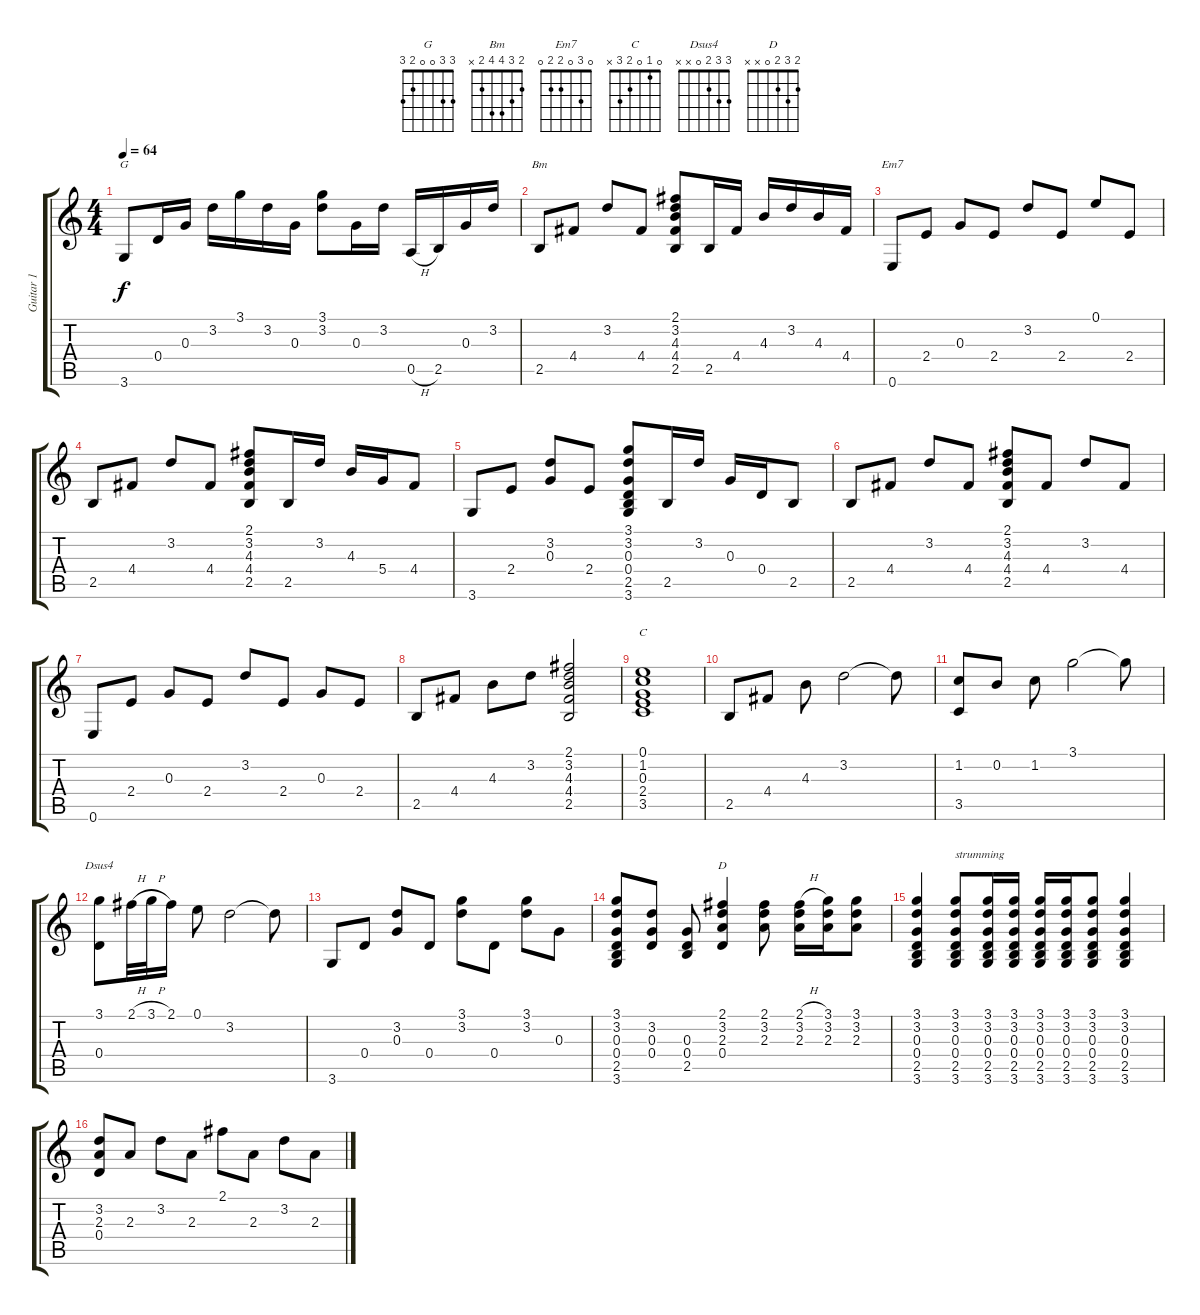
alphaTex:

\track ("Guitar 1" "Guitar 1") {instrument acousticguitarsteel}
\staff {score tabs}
\tuning (E4 B3 G3 D3 A2 E2) {hide}
\chord ("G" 3 3 0 0 2 3)
\chord ("Bm" 2 3 4 4 2 x)
\chord ("Em7" 0 3 0 2 2 0)
\chord ("C" 0 1 0 2 3 x)
\chord ("Dsus4" 3 3 2 0 x x)
\chord ("D" 2 3 2 0 x x)
\ts (4 4)
\tempo 64
\clef g2
\ks c
3.6.8{ch "G" dy f} 0.4.16 0.3.16 3.2.16 3.1.16 3.2.16 0.3.16 (3.1 3.2).8 0.3.16 3.2.16 0.5{h}.16 2.5.16 0.3.16 3.2.16 |
2.5.8{ch "Bm"} 4.4.8 3.2.8 4.4.8 (2.1 3.2 4.3 4.4 2.5).8 2.5.16 4.4.16 4.3.16 3.2.16 4.3.16 4.4.16 |
0.6.8{ch "Em7"} 2.4.8 0.3.8 2.4.8 3.2.8 2.4.8 0.1.8 2.4.8 |
2.5.8 4.4.8 3.2.8 4.4.8 (2.1 3.2 4.3 4.4 2.5).8 2.5.16 3.2.16 4.3.16 5.4.16 4.4.8 |
3.6.8 2.4.8 (3.2 0.3).8 2.4.8 (3.1 3.2 0.3 0.4 2.5 3.6).8 2.5.16 3.2.16 0.3.16 0.4.16 2.5.8 |
2.5.8 4.4.8 3.2.8 4.4.8 (2.1 3.2 4.3 4.4 2.5).8 4.4.8 3.2.8 4.4.8 |
0.6.8 2.4.8 0.3.8 2.4.8 3.2.8 2.4.8 0.3.8 2.4.8 |
2.5.8 4.4.8 4.3.8 3.2.8 (2.1 3.2 4.3 4.4 2.5).2 |
(0.1 1.2 0.3 2.4 3.5).1{ch "C"} |
2.5.8 4.4.8 4.3.8 3.2.2 3.2{t}.8 |
(1.2 3.5).8 0.2.8 1.2.8 3.1.2 3.1{t}.8 |
(3.1 0.4).8{ch "Dsus4"} 2.1{h}.32 3.1{h}.32 2.1.16 0.1.8 3.2.2 3.2{t}.8 |
3.6.8 0.4.8 (3.2 0.3).8 0.4.8 (3.1 3.2).8 0.4.8 (3.1 3.2).8 0.3.8 |
(3.1 3.2 0.3 0.4 2.5 3.6).8 (3.2 0.3 0.4).8 (0.3 0.4 2.5).8 (2.1 3.2 2.3 0.4).4{ch "D"} (2.1 3.2 2.3).8 (2.1{h} 3.2 2.3).16 (3.1 3.2 2.3).16 (3.1 3.2 2.3).8 |
(3.1 3.2 0.3 0.4 2.5 3.6).4 (3.1 3.2 0.3 0.4 2.5 3.6).8{txt "strumming"} (3.1 3.2 0.3 0.4 2.5 3.6).16 (3.1 3.2 0.3 0.4 2.5 3.6).16 (3.1 3.2 0.3 0.4 2.5 3.6).16 (3.1 3.2 0.3 0.4 2.5 3.6).16 (3.1 3.2 0.3 0.4 2.5 3.6).8 (3.1 3.2 0.3 0.4 2.5 3.6).4 |
(3.2 2.3 0.4).8 2.3.8 3.2.8 2.3.8 2.1.8 2.3.8 3.2.8 2.3.8
